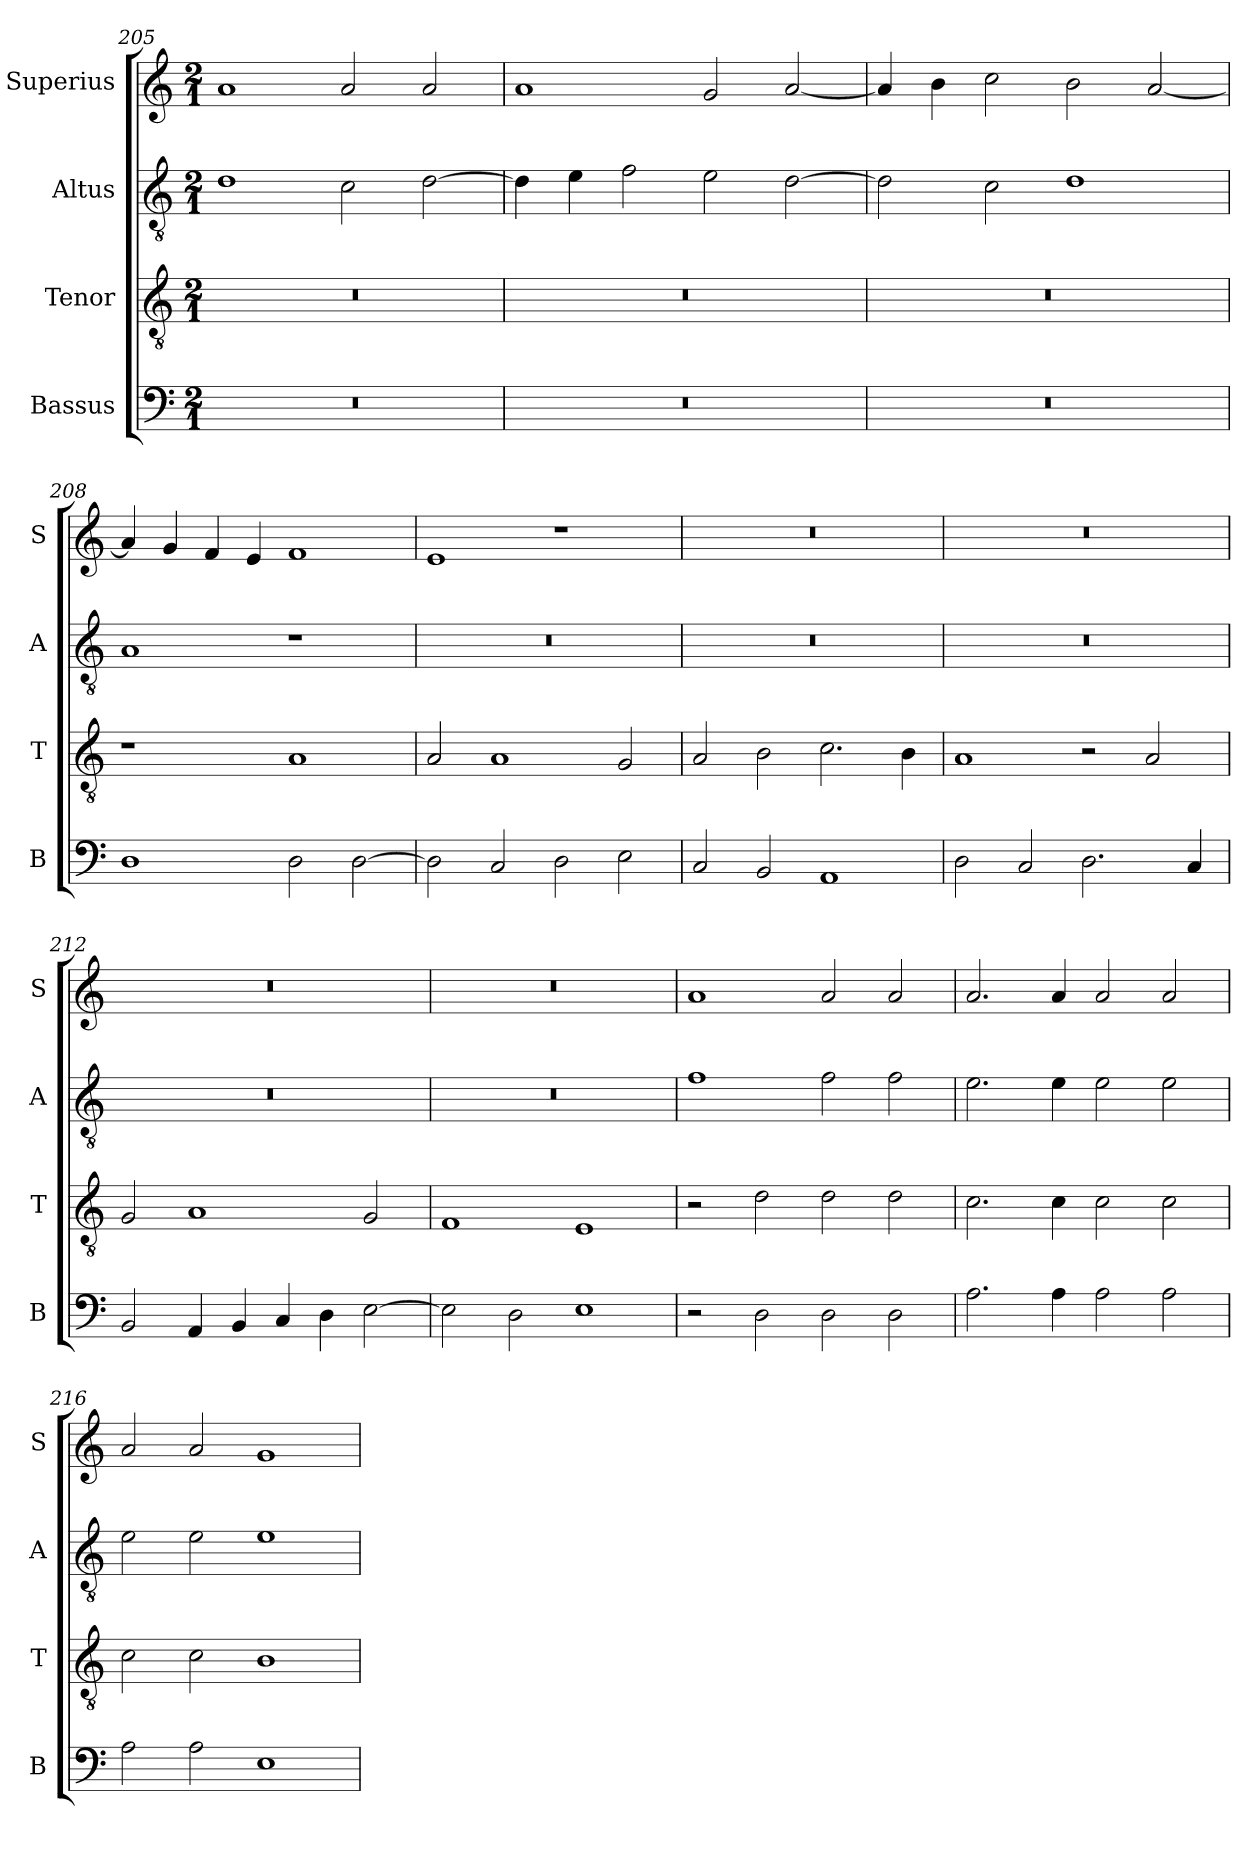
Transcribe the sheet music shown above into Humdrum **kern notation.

**kern	**kern	**kern	**kern
*part4	*part3	*part2	*part1
*staff4	*staff3	*staff2	*staff1
*I"Bassus	*I"Tenor	*I"Altus	*I"Superius
*I'B	*I'T	*I'A	*I'S
*clefF4	*clefGv2	*clefGv2	*clefG2
*k[]	*k[]	*k[]	*k[]
*M2/1	*M2/1	*M2/1	*M2/1
=205	=205	=205	=205
0r	0r	1d	1a
.	.	2c\	2a/
.	.	[2d\	2a/
=206	=206	=206	=206
0r	0r	4d\]	1a
.	.	4e\	.
.	.	2f\	.
.	.	2e\	2g/
.	.	[2d\	[2a/
=207	=207	=207	=207
0r	0r	2d\]	4a/]
.	.	.	4b\
.	.	2c\	2cc\
.	.	1d	2b\
.	.	.	[2a/
=208	=208	=208	=208
1D	1r	1A	4a/]
.	.	.	4g/
.	.	.	4f/
.	.	.	4e/
2D\	1A	1r	1f
[2D\	.	.	.
=209	=209	=209	=209
2D\]	2A/	0r	1e
2C/	1A	.	.
2D\	.	.	1r
2E\	2G/	.	.
=210	=210	=210	=210
2C/	2A/	0r	0r
2BB/	2B\	.	.
1AA	2.c\	.	.
.	4B\	.	.
=211	=211	=211	=211
2D\	1A	0r	0r
2C/	.	.	.
2.D\	2r	.	.
.	2A/	.	.
4C/	.	.	.
=212	=212	=212	=212
2BB/	2G/	0r	0r
4AA/	1A	.	.
4BB/	.	.	.
4C/	.	.	.
4D\	.	.	.
[2E\	2G/	.	.
=213	=213	=213	=213
2E\]	1F	0r	0r
2D\	.	.	.
1E	1E	.	.
=214	=214	=214	=214
2r	2r	1f	1a
2D\	2d\	.	.
2D\	2d\	2f\	2a/
2D\	2d\	2f\	2a/
=215	=215	=215	=215
2.A\	2.c\	2.e\	2.a/
4A\	4c\	4e\	4a/
2A\	2c\	2e\	2a/
2A\	2c\	2e\	2a/
=216	=216	=216	=216
2A\	2c\	2e\	2a/
2A\	2c\	2e\	2a/
1E	1B	1e	1g
=	=	=	=
*-	*-	*-	*-
